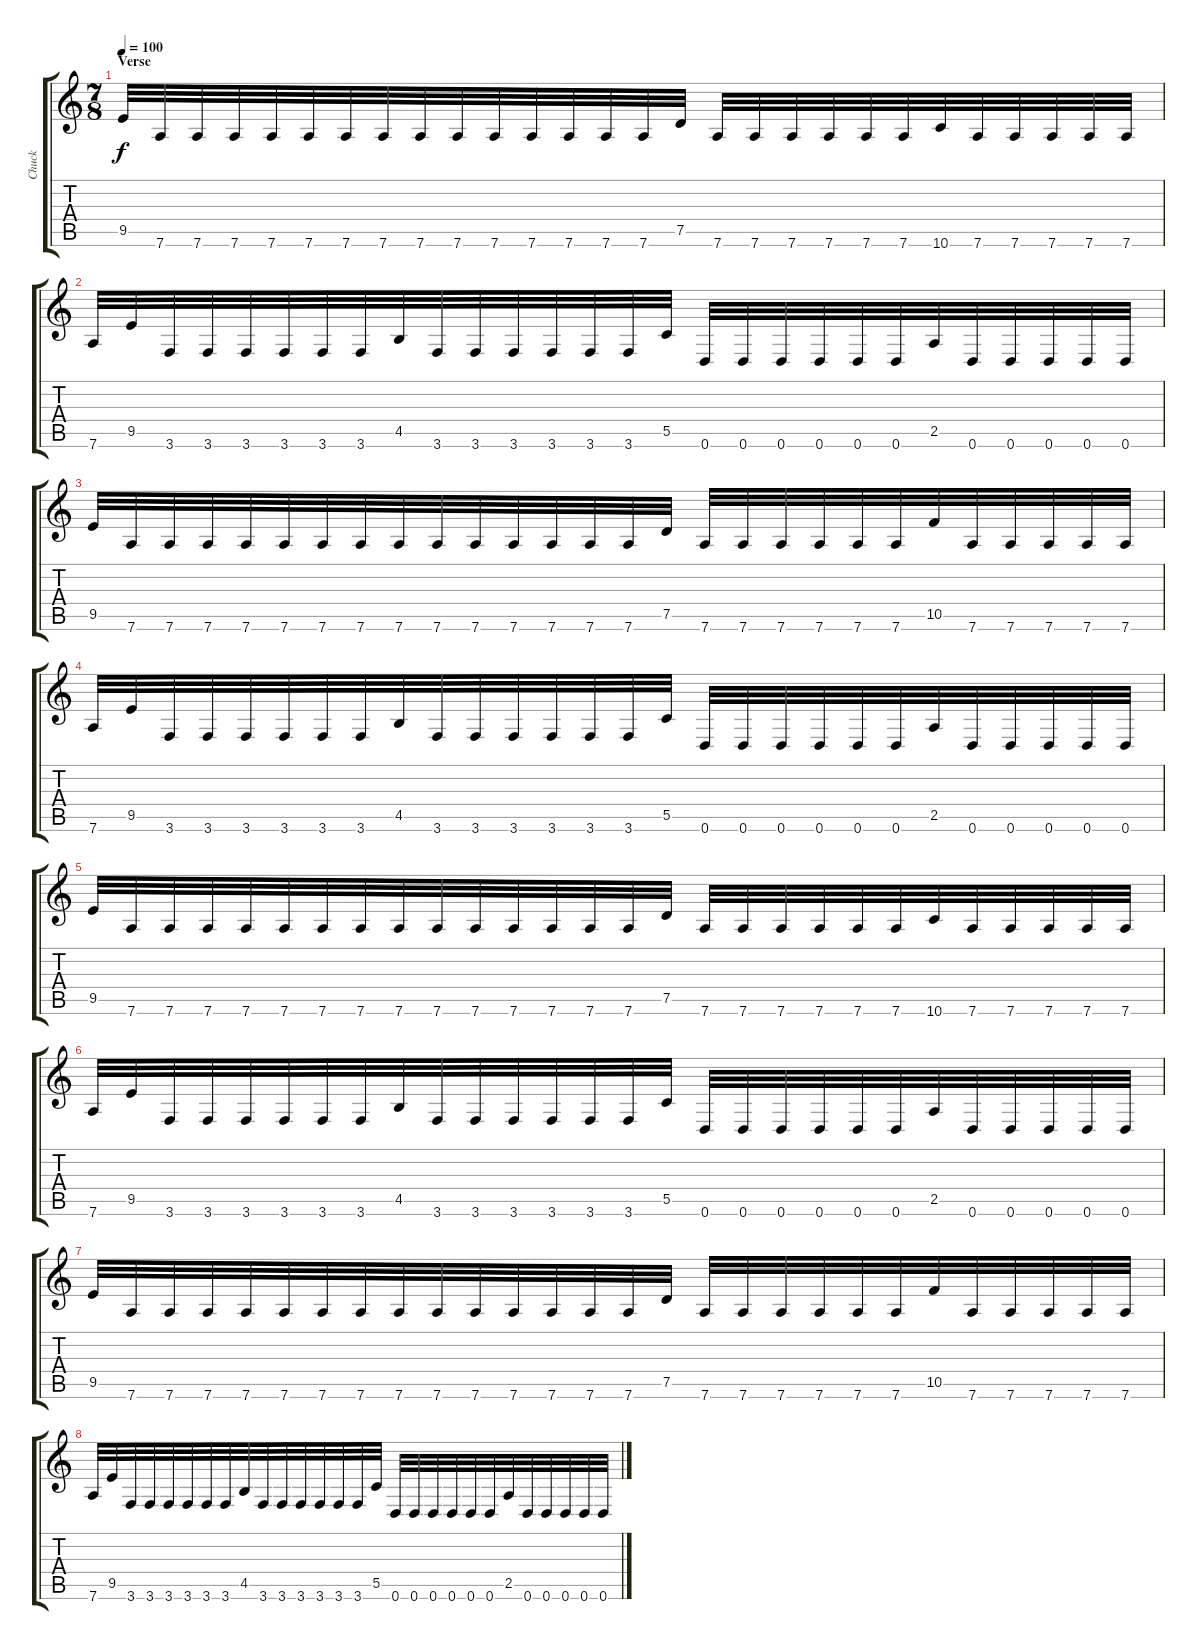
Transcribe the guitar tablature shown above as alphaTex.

\track ("Chuck" "Chuck") {instrument distortionguitar}
\staff {score tabs}
\tuning (D4 A3 F3 C3 G2 D2) {hide}
\ts (7 8)
\section ("" "Verse")
\tempo 100
\clef g2
\ks c
9.5.32{dy f} 7.6.32 7.6.32 7.6.32 7.6.32 7.6.32 7.6.32 7.6.32 7.6.32 7.6.32 7.6.32 7.6.32 7.6.32 7.6.32 7.6.32 7.5.32 7.6.32 7.6.32 7.6.32 7.6.32 7.6.32 7.6.32 10.6.32 7.6.32 7.6.32 7.6.32 7.6.32 7.6.32 |
7.6.32 9.5.32 3.6.32 3.6.32 3.6.32 3.6.32 3.6.32 3.6.32 4.5.32 3.6.32 3.6.32 3.6.32 3.6.32 3.6.32 3.6.32 5.5.32 0.6.32 0.6.32 0.6.32 0.6.32 0.6.32 0.6.32 2.5.32 0.6.32 0.6.32 0.6.32 0.6.32 0.6.32 |
9.5.32 7.6.32 7.6.32 7.6.32 7.6.32 7.6.32 7.6.32 7.6.32 7.6.32 7.6.32 7.6.32 7.6.32 7.6.32 7.6.32 7.6.32 7.5.32 7.6.32 7.6.32 7.6.32 7.6.32 7.6.32 7.6.32 10.5.32 7.6.32 7.6.32 7.6.32 7.6.32 7.6.32 |
7.6.32 9.5.32 3.6.32 3.6.32 3.6.32 3.6.32 3.6.32 3.6.32 4.5.32 3.6.32 3.6.32 3.6.32 3.6.32 3.6.32 3.6.32 5.5.32 0.6.32 0.6.32 0.6.32 0.6.32 0.6.32 0.6.32 2.5.32 0.6.32 0.6.32 0.6.32 0.6.32 0.6.32 |
9.5.32 7.6.32 7.6.32 7.6.32 7.6.32 7.6.32 7.6.32 7.6.32 7.6.32 7.6.32 7.6.32 7.6.32 7.6.32 7.6.32 7.6.32 7.5.32 7.6.32 7.6.32 7.6.32 7.6.32 7.6.32 7.6.32 10.6.32 7.6.32 7.6.32 7.6.32 7.6.32 7.6.32 |
7.6.32 9.5.32 3.6.32 3.6.32 3.6.32 3.6.32 3.6.32 3.6.32 4.5.32 3.6.32 3.6.32 3.6.32 3.6.32 3.6.32 3.6.32 5.5.32 0.6.32 0.6.32 0.6.32 0.6.32 0.6.32 0.6.32 2.5.32 0.6.32 0.6.32 0.6.32 0.6.32 0.6.32 |
9.5.32 7.6.32 7.6.32 7.6.32 7.6.32 7.6.32 7.6.32 7.6.32 7.6.32 7.6.32 7.6.32 7.6.32 7.6.32 7.6.32 7.6.32 7.5.32 7.6.32 7.6.32 7.6.32 7.6.32 7.6.32 7.6.32 10.5.32 7.6.32 7.6.32 7.6.32 7.6.32 7.6.32 |
7.6.32 9.5.32 3.6.32 3.6.32 3.6.32 3.6.32 3.6.32 3.6.32 4.5.32 3.6.32 3.6.32 3.6.32 3.6.32 3.6.32 3.6.32 5.5.32 0.6.32 0.6.32 0.6.32 0.6.32 0.6.32 0.6.32 2.5.32 0.6.32 0.6.32 0.6.32 0.6.32 0.6.32
